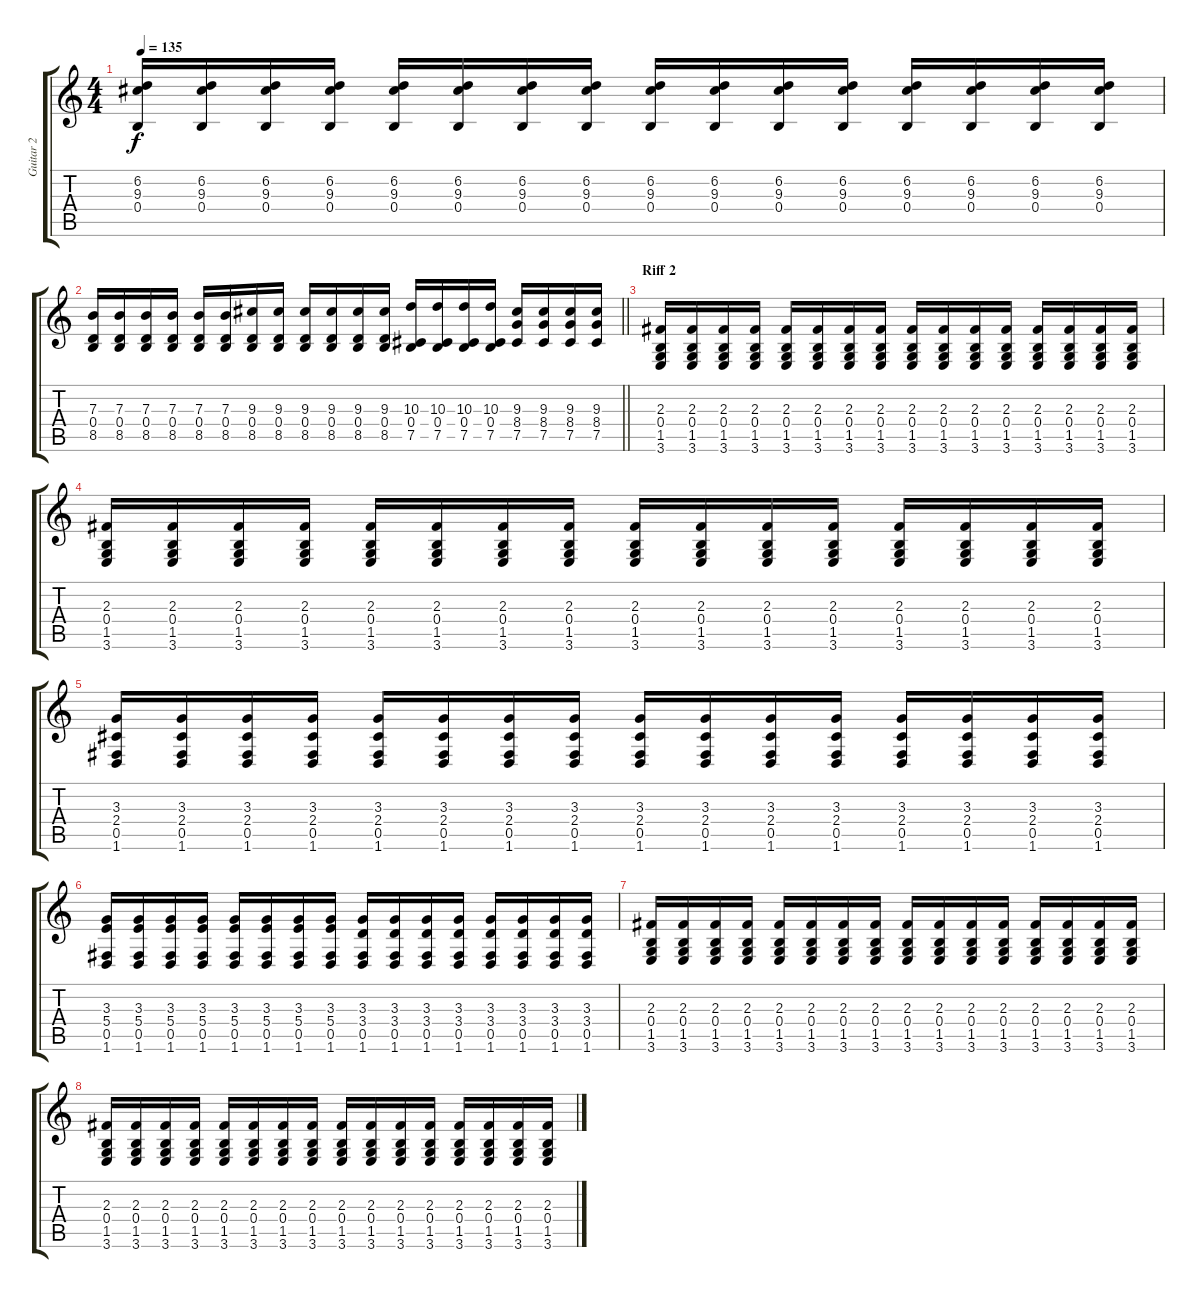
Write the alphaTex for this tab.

\track ("Guitar 2" "Guitar 2") {instrument distortionguitar}
\staff {score tabs}
\tuning (Db4 Ab3 E3 B2 Gb2 Db2) {hide}
\ts (4 4)
\tempo 135
\clef g2
\ks c
(6.2 9.3 0.4).16{dy f} (6.2 9.3 0.4).16 (6.2 9.3 0.4).16 (6.2 9.3 0.4).16 (6.2 9.3 0.4).16 (6.2 9.3 0.4).16 (6.2 9.3 0.4).16 (6.2 9.3 0.4).16 (6.2 9.3 0.4).16 (6.2 9.3 0.4).16 (6.2 9.3 0.4).16 (6.2 9.3 0.4).16 (6.2 9.3 0.4).16 (6.2 9.3 0.4).16 (6.2 9.3 0.4).16 (6.2 9.3 0.4).16 |
\barLineRight lightlight
(7.3 0.4 8.5).16 (7.3 0.4 8.5).16 (7.3 0.4 8.5).16 (7.3 0.4 8.5).16 (7.3 0.4 8.5).16 (7.3 0.4 8.5).16 (9.3 0.4 8.5).16 (9.3 0.4 8.5).16 (9.3 0.4 8.5).16 (9.3 0.4 8.5).16 (9.3 0.4 8.5).16 (9.3 0.4 8.5).16 (10.3 0.4 7.5).16 (10.3 0.4 7.5).16 (10.3 0.4 7.5).16 (10.3 0.4 7.5).16 (9.3 8.4 7.5).16 (9.3 8.4 7.5).16 (9.3 8.4 7.5).16 (9.3 8.4 7.5).16 |
\section ("" "Riff 2")
(2.3 0.4 1.5 3.6).16 (2.3 0.4 1.5 3.6).16 (2.3 0.4 1.5 3.6).16 (2.3 0.4 1.5 3.6).16 (2.3 0.4 1.5 3.6).16 (2.3 0.4 1.5 3.6).16 (2.3 0.4 1.5 3.6).16 (2.3 0.4 1.5 3.6).16 (2.3 0.4 1.5 3.6).16 (2.3 0.4 1.5 3.6).16 (2.3 0.4 1.5 3.6).16 (2.3 0.4 1.5 3.6).16 (2.3 0.4 1.5 3.6).16 (2.3 0.4 1.5 3.6).16 (2.3 0.4 1.5 3.6).16 (2.3 0.4 1.5 3.6).16 |
(2.3 0.4 1.5 3.6).16 (2.3 0.4 1.5 3.6).16 (2.3 0.4 1.5 3.6).16 (2.3 0.4 1.5 3.6).16 (2.3 0.4 1.5 3.6).16 (2.3 0.4 1.5 3.6).16 (2.3 0.4 1.5 3.6).16 (2.3 0.4 1.5 3.6).16 (2.3 0.4 1.5 3.6).16 (2.3 0.4 1.5 3.6).16 (2.3 0.4 1.5 3.6).16 (2.3 0.4 1.5 3.6).16 (2.3 0.4 1.5 3.6).16 (2.3 0.4 1.5 3.6).16 (2.3 0.4 1.5 3.6).16 (2.3 0.4 1.5 3.6).16 |
(3.3 2.4 0.5 1.6).16 (3.3 2.4 0.5 1.6).16 (3.3 2.4 0.5 1.6).16 (3.3 2.4 0.5 1.6).16 (3.3 2.4 0.5 1.6).16 (3.3 2.4 0.5 1.6).16 (3.3 2.4 0.5 1.6).16 (3.3 2.4 0.5 1.6).16 (3.3 2.4 0.5 1.6).16 (3.3 2.4 0.5 1.6).16 (3.3 2.4 0.5 1.6).16 (3.3 2.4 0.5 1.6).16 (3.3 2.4 0.5 1.6).16 (3.3 2.4 0.5 1.6).16 (3.3 2.4 0.5 1.6).16 (3.3 2.4 0.5 1.6).16 |
(3.3 5.4 0.5 1.6).16 (3.3 5.4 0.5 1.6).16 (3.3 5.4 0.5 1.6).16 (3.3 5.4 0.5 1.6).16 (3.3 5.4 0.5 1.6).16 (3.3 5.4 0.5 1.6).16 (3.3 5.4 0.5 1.6).16 (3.3 5.4 0.5 1.6).16 (3.3 3.4 0.5 1.6).16 (3.3 3.4 0.5 1.6).16 (3.3 3.4 0.5 1.6).16 (3.3 3.4 0.5 1.6).16 (3.3 3.4 0.5 1.6).16 (3.3 3.4 0.5 1.6).16 (3.3 3.4 0.5 1.6).16 (3.3 3.4 0.5 1.6).16 |
(2.3 0.4 1.5 3.6).16 (2.3 0.4 1.5 3.6).16 (2.3 0.4 1.5 3.6).16 (2.3 0.4 1.5 3.6).16 (2.3 0.4 1.5 3.6).16 (2.3 0.4 1.5 3.6).16 (2.3 0.4 1.5 3.6).16 (2.3 0.4 1.5 3.6).16 (2.3 0.4 1.5 3.6).16 (2.3 0.4 1.5 3.6).16 (2.3 0.4 1.5 3.6).16 (2.3 0.4 1.5 3.6).16 (2.3 0.4 1.5 3.6).16 (2.3 0.4 1.5 3.6).16 (2.3 0.4 1.5 3.6).16 (2.3 0.4 1.5 3.6).16 |
(2.3 0.4 1.5 3.6).16 (2.3 0.4 1.5 3.6).16 (2.3 0.4 1.5 3.6).16 (2.3 0.4 1.5 3.6).16 (2.3 0.4 1.5 3.6).16 (2.3 0.4 1.5 3.6).16 (2.3 0.4 1.5 3.6).16 (2.3 0.4 1.5 3.6).16 (2.3 0.4 1.5 3.6).16 (2.3 0.4 1.5 3.6).16 (2.3 0.4 1.5 3.6).16 (2.3 0.4 1.5 3.6).16 (2.3 0.4 1.5 3.6).16 (2.3 0.4 1.5 3.6).16 (2.3 0.4 1.5 3.6).16 (2.3 0.4 1.5 3.6).16
